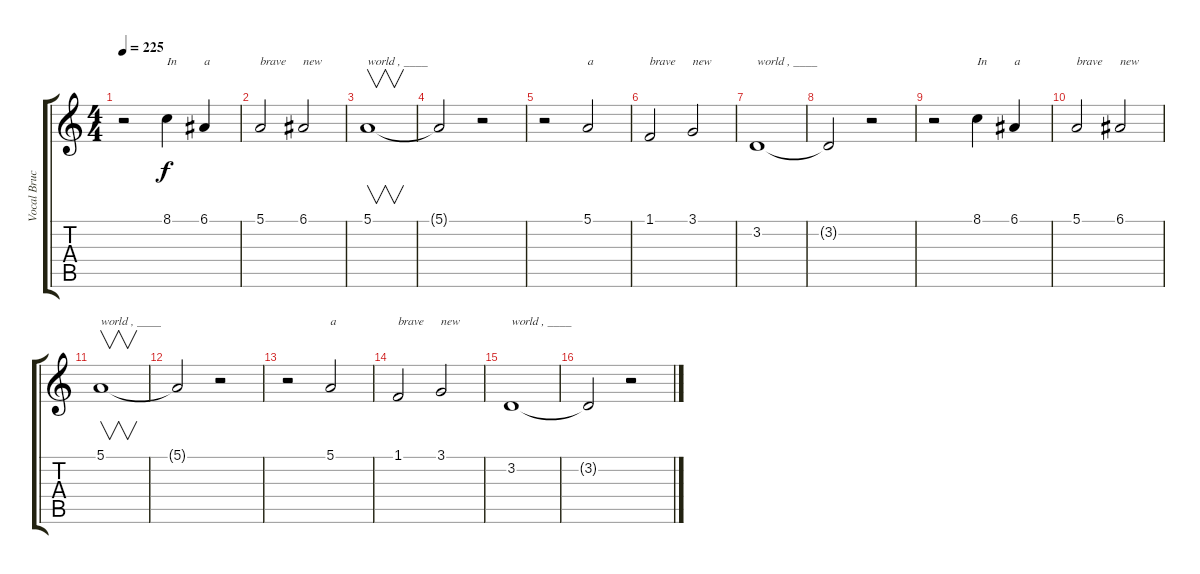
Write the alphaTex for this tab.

\track ("Vocal Bruce Dickinson" "Vocal Bruc") {instrument synthvoice}
\staff {score tabs}
\tuning (E4 B3 G3 D3 A2 E2) {hide}
\ts (4 4)
\tempo 225
\clef g2
\ks c
r.2{dy f} 8.1.4{txt "In"} 6.1.4{txt "a"} |
5.1.2{txt "brave"} 6.1.2{txt "new"} |
5.1.1{v txt "world , ____"} |
5.1{t}.2 r.2 |
r.2 5.1.2{txt "a"} |
1.1.2{txt "brave"} 3.1.2{txt "new"} |
3.2.1{txt "world , ____"} |
3.2{t}.2 r.2 |
r.2 8.1.4{txt "In"} 6.1.4{txt "a"} |
5.1.2{txt "brave"} 6.1.2{txt "new"} |
5.1.1{v txt "world , ____"} |
5.1{t}.2 r.2 |
r.2 5.1.2{txt "a"} |
1.1.2{txt "brave"} 3.1.2{txt "new"} |
3.2.1{txt "world , ____"} |
3.2{t}.2 r.2
